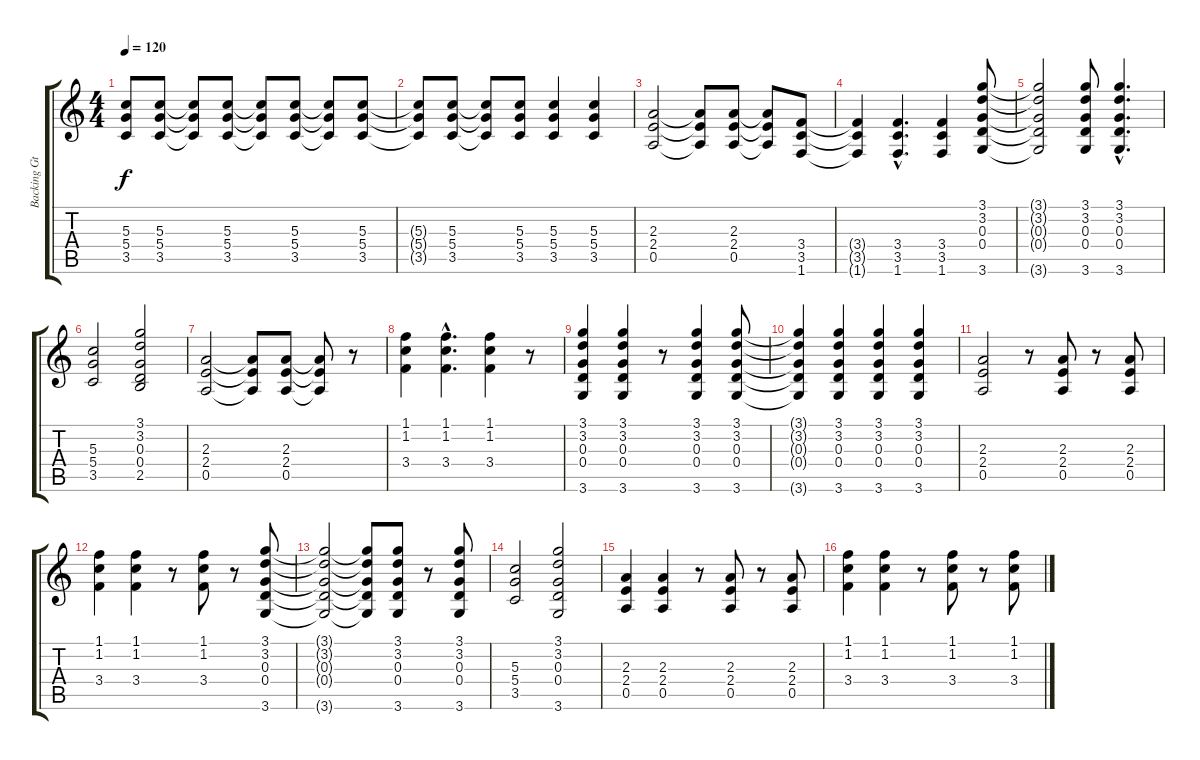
\track ("Backing Gtr." "Backing Gt") {instrument overdrivenguitar}
\staff {score tabs}
\tuning (E4 B3 G3 D3 A2 E2) {hide}
\ts (4 4)
\tempo 120
\clef g2
\ks c
(5.3 5.4 3.5).8{dy f instrument overdrivenguitar} (5.3 5.4 3.5).8 (5.3{t} 5.4{t} 3.5{t}).8 (5.3 5.4 3.5).8 (5.3{t} 5.4{t} 3.5{t}).8 (5.3 5.4 3.5).8 (5.3{t} 5.4{t} 3.5{t}).8 (5.3 5.4 3.5).8 |
(5.3{t} 5.4{t} 3.5{t}).8 (5.3 5.4 3.5).8 (5.3{t} 5.4{t} 3.5{t}).8 (5.3 5.4 3.5).8 (5.3 5.4 3.5).4 (5.3 5.4 3.5).4 |
(2.3 2.4 0.5).2 (2.3{t} 2.4{t} 0.5{t}).8 (2.3 2.4 0.5).8 (2.3{t} 2.4{t} 0.5{t}).8 (3.4 3.5 1.6).8 |
(3.4{t} 3.5{t} 1.6{t}).4 (3.4{hac} 3.5{hac} 1.6{hac}).4{d} (3.4 3.5 1.6).4 (3.1 3.2 0.3 0.4 3.6).8 |
(3.1{t} 3.2{t} 0.3{t} 0.4{t} 3.6{t}).2 (3.1 3.2 0.3 0.4 3.6).8 (3.1{hac} 3.2{hac} 0.3{hac} 0.4{hac} 3.6{hac}).4{d} |
(5.3 5.4 3.5).2 (3.1 3.2 0.3 0.4 2.5).2 |
(2.3 2.4 0.5).2 (2.3{t} 2.4{t} 0.5{t}).8 (2.3 2.4 0.5).8 (2.3{t} 2.4{t} 0.5{t}).8 r.8 |
(1.1 1.2 3.4).4 (1.1{hac} 1.2{hac} 3.4{hac}).4{d} (1.1 1.2 3.4).4 r.8 |
(3.1 3.2 0.3 0.4 3.6).4 (3.1 3.2 0.3 0.4 3.6).4 r.8 (3.1 3.2 0.3 0.4 3.6).4 (3.1 3.2 0.3 0.4 3.6).8 |
(3.1{t} 3.2{t} 0.3{t} 0.4{t} 3.6{t}).4 (3.1 3.2 0.3 0.4 3.6).4 (3.1 3.2 0.3 0.4 3.6).4 (3.1 3.2 0.3 0.4 3.6).4 |
(2.3 2.4 0.5).2 r.8 (2.3 2.4 0.5).8 r.8 (2.3 2.4 0.5).8 |
(1.1 1.2 3.4).4 (1.1 1.2 3.4).4 r.8 (1.1 1.2 3.4).8 r.8 (3.1 3.2 0.3 0.4 3.6).8 |
(3.1{t} 3.2{t} 0.3{t} 0.4{t} 3.6{t}).2 (3.1{t} 3.2{t} 0.3{t} 0.4{t} 3.6{t}).8 (3.1 3.2 0.3 0.4 3.6).8 r.8 (3.1 3.2 0.3 0.4 3.6).8 |
(5.3 5.4 3.5).2 (3.1 3.2 0.3 0.4 3.6).2 |
(2.3 2.4 0.5).4 (2.3 2.4 0.5).4 r.8 (2.3 2.4 0.5).8 r.8 (2.3 2.4 0.5).8 |
(1.1 1.2 3.4).4 (1.1 1.2 3.4).4 r.8 (1.1 1.2 3.4).8 r.8 (1.1 1.2 3.4).8
